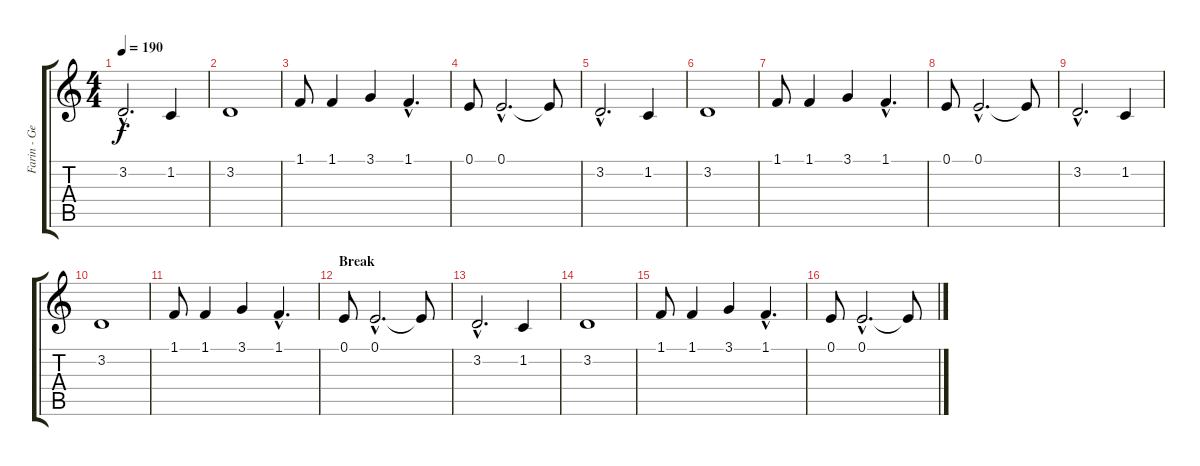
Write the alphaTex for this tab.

\track ("Farin - Gesang" "Farin - Ge") {instrument tenorsax}
\staff {score tabs}
\tuning (E4 B3 G3 D3 A2 E2) {hide}
\ts (4 4)
\tempo 190
\clef g2
\ks c
3.2{hac}.2{d dy f} 1.2.4 |
3.2.1 |
1.1.8 1.1.4 3.1.4 1.1{hac}.4{d} |
0.1.8 0.1{hac}.2{d} 0.1{t}.8 |
3.2{hac}.2{d} 1.2.4 |
3.2.1 |
1.1.8 1.1.4 3.1.4 1.1{hac}.4{d} |
0.1.8 0.1{hac}.2{d} 0.1{t}.8 |
3.2{hac}.2{d} 1.2.4 |
3.2.1 |
1.1.8 1.1.4 3.1.4 1.1{hac}.4{d} |
\section ("" "Break")
0.1.8 0.1{hac}.2{d} 0.1{t}.8 |
3.2{hac}.2{d} 1.2.4 |
3.2.1 |
1.1.8 1.1.4 3.1.4 1.1{hac}.4{d} |
0.1.8 0.1{hac}.2{d} 0.1{t}.8
